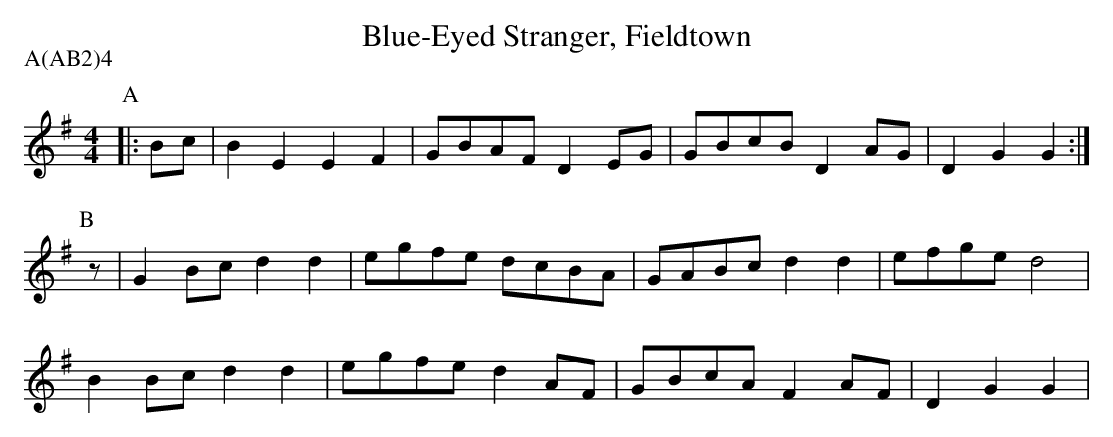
X:1
T:Blue-Eyed Stranger, Fieldtown
M:4/4
L:1/8
P:A(AB2)4
K:G
P:A
|:Bc|B2E2 E2F2|GBAF D2EG|GBcB D2AG|D2G2 G2:|
P:B
z|G2Bc d2d2|egfe dcBA|GABc d2d2|efge d4 |
B2Bc d2d2|egfe d2AF|GBcA F2AF|D2G2 G2 |
